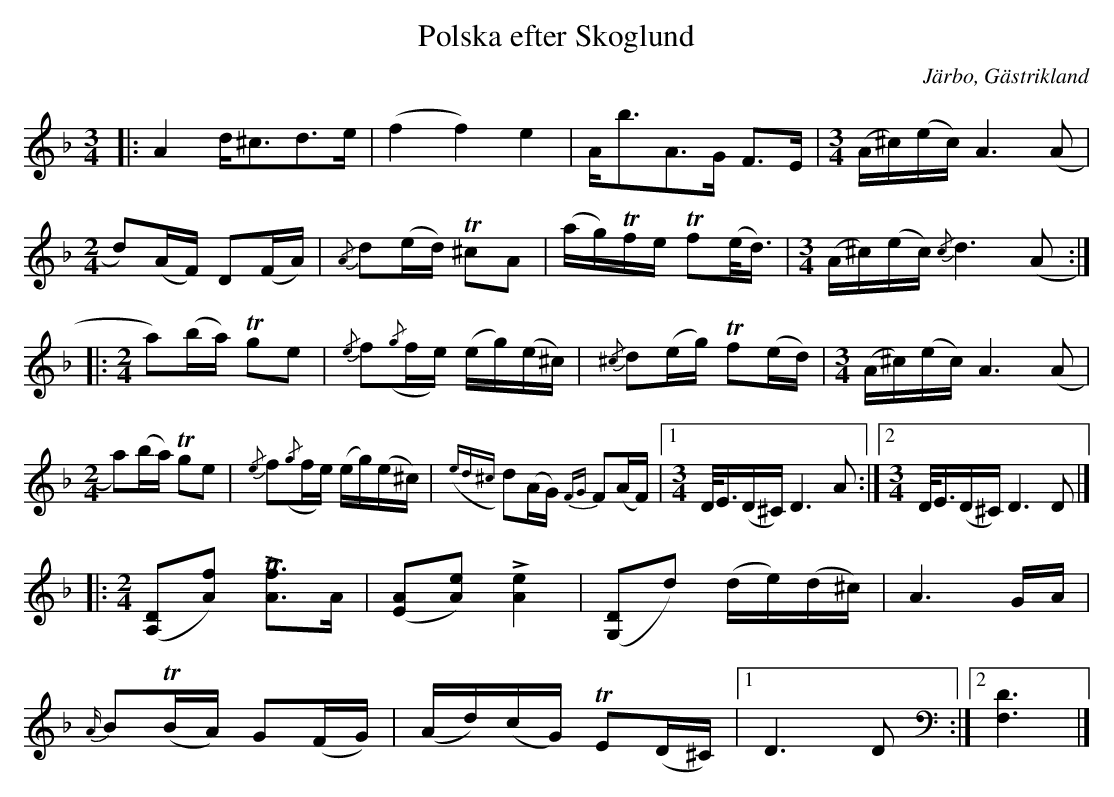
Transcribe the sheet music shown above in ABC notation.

X:1
T: Polska efter Skoglund
O: Järbo, Gästrikland
M: 3/4
L: 1/16
K: Dm
|:A4d2<^c2d2>e2 | (f4f4) e4| A2<b2A2>G2 F2>E2|[M:3/4] (A^c)(ec) A6 (A2 |
[M:2/4] d2)(AF) D2(FA) |{/A}d2(ed)  T^c2A2 |(ag)Tfe  Tf2(e<d) |[M:3/4] (A^c)(ec) {/c}d4>(A4:|
|:[M:2/4]a2)(ba) Tg2e2 | {/e}f2({/g}fe) (eg)(e^c) | {/^c}d2(eg) Tf2(ed) |[M:3/4] (A^c)(ec) A6 (A2|
[M:2/4] a2)(ba)  Tg2e2| {/e}f2({/g}fe) (eg)(e^c)| ({ed^c}d2)(AG)  {FG}F2(AF)|[1 [M:3/4] D<E(D^C)  D4>A4:|[2[M:3/4] D<E(D^C)  D4>D4|]
|:[M:2/4]([A,2D2][A2f2]) L[A2Tf2]>A2 | ([E2A2][A2e2]) L[A4e4] | ([G,2D2]d2) (de)(d^c) | A6GA |
{A/}B2T(BA) G2(FG) | (Ad)(cG) TE2(D^C) |[1 D4>D4 :|[2 [F,6D6] |]
